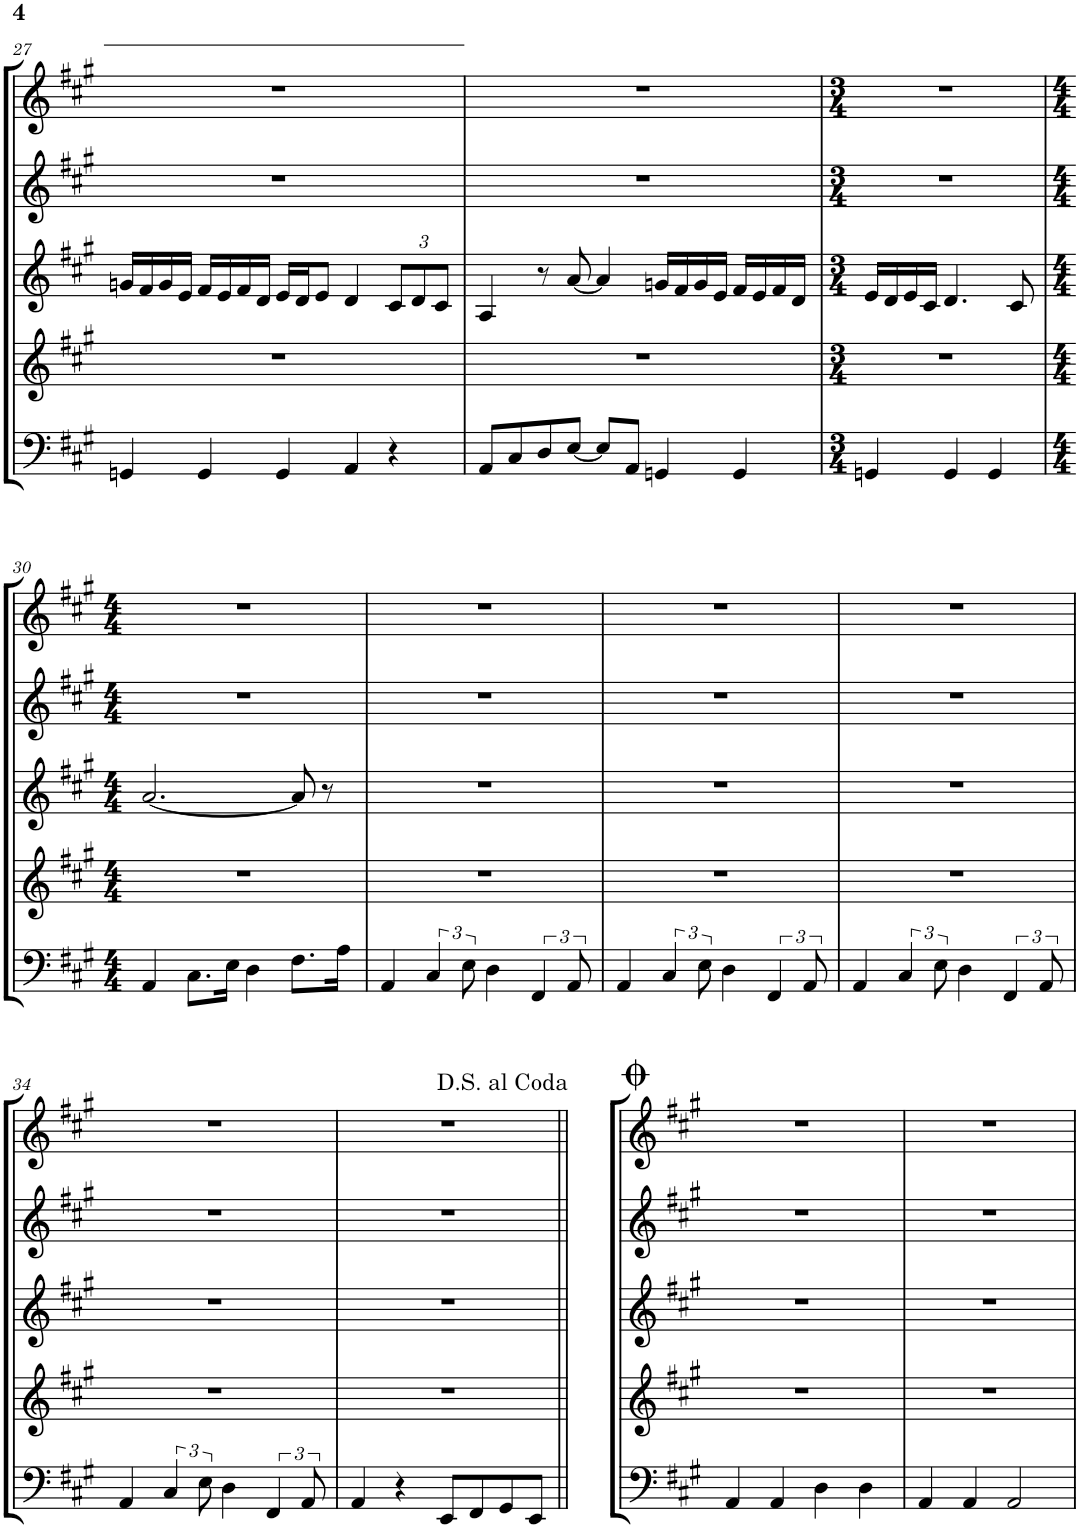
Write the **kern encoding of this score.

**kern	**kern	**kern	**kern	**kern
*part5	*part4	*part3	*part2	*part1
*staff5	*staff4	*staff3	*staff2	*staff1
*I"Bassoon	*I"Horn in F	*I"Bb Clarinet	*I"Oboe	*I"Flute
*I'Bsn	*I'Hn	*I'Cl	*I'Ob	*I'Fl
!!LO:PB:g=z
*clefF4	*clefG2	*clefG2	*clefG2	*clefG2
*	*ITrd4c7	*ITrd1c2	*	*
*k[f#c#g#]	*k[f#c#g#]	*k[f#c#g#]	*k[f#c#g#]	*k[f#c#g#]
*M5/4	*M5/4	*M5/4	*M5/4	*M5/4
=27	=27	=27	=27	=27
4GGn/	4%5r	16gn/LL	4%5r	4%5r
.	.	16f#/	.	.
.	.	16g/	.	.
.	.	16e/JJ	.	.
4GG/	.	16f#/LL	.	.
.	.	16e/	.	.
.	.	16f#/	.	.
.	.	16d/JJ	.	.
4GG/	.	16e/LL	.	.
.	.	16d/J	.	.
.	.	8e/J	.	.
4AA/	.	4d/	.	.
*	*	*Xbrackettup	*	*
4r	.	12c#/L	.	.
.	.	12d/	.	.
.	.	12c#/J	.	.
=28	=28	=28	=28	=28
8AA/L	4%5r	4A/	4%5r	4%5r
8C#/	.	.	.	.
8D/	.	8r	.	.
[8E/J	.	[8a/	.	.
8E/L]	.	4a/]	.	.
8AA/J	.	.	.	.
4GGn/	.	16gn/LL	.	.
.	.	16f#/	.	.
.	.	16g/	.	.
.	.	16e/JJ	.	.
4GG/	.	16f#/LL	.	.
.	.	16e/	.	.
.	.	16f#/	.	.
.	.	16d/JJ	.	.
=29	=29	=29	=29	=29
*M3/4	*M3/4	*M3/4	*M3/4	*M3/4
4GGn/	2.r	16e/LL	2.r	2.r
.	.	16d/	.	.
.	.	16e/	.	.
.	.	16c#/JJ	.	.
4GG/	.	4.d/	.	.
4GG/	.	.	.	.
.	.	8c#/	.	.
!!LO:LB:g=z
=30	=30	=30	=30	=30
*M4/4	*M4/4	*M4/4	*M4/4	*M4/4
4AA/	1r	[2.a/	1r	1r
8.C#\L	.	.	.	.
16E\Jk	.	.	.	.
4D\	.	.	.	.
8.F#\L	.	8a/]	.	.
.	.	8r	.	.
16A\Jk	.	.	.	.
=31	=31	=31	=31	=31
4AA/	1r	1r	1r	1r
6C#/	.	.	.	.
12E\	.	.	.	.
4D\	.	.	.	.
6FF#/	.	.	.	.
12AA/	.	.	.	.
=32	=32	=32	=32	=32
4AA/	1r	1r	1r	1r
6C#/	.	.	.	.
12E\	.	.	.	.
4D\	.	.	.	.
6FF#/	.	.	.	.
12AA/	.	.	.	.
=33	=33	=33	=33	=33
4AA/	1r	1r	1r	1r
6C#/	.	.	.	.
12E\	.	.	.	.
4D\	.	.	.	.
6FF#/	.	.	.	.
12AA/	.	.	.	.
!!LO:LB:g=z
=34	=34	=34	=34	=34
4AA/	1r	1r	1r	1r
6C#/	.	.	.	.
12E\	.	.	.	.
4D\	.	.	.	.
6FF#/	.	.	.	.
12AA/	.	.	.	.
=35	=35	=35	=35	=35
4AA/	1r	1r	1r	1r
4r	.	.	.	.
8EE/L	.	.	.	.
8FF#/	.	.	.	.
8GG#/	.	.	.	.
8EE/J	.	.	.	.
=36||	=36||	=36||	=36||	=36||
4AA/	1r	1r	1r	1r
4AA/	.	.	.	.
4D\	.	.	.	.
4D\	.	.	.	.
=37	=37	=37	=37	=37
4AA/	1r	1r	1r	1r
4AA/	.	.	.	.
2AA/	.	.	.	.
=	=	=	=	=
*-	*-	*-	*-	*-
